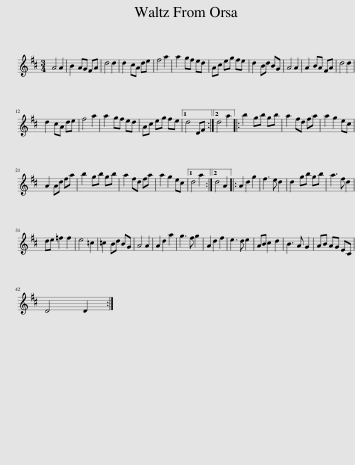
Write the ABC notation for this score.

X:1
L:1/8
M:3/4
I:linebreak $
K:D
V:1 treble
V:1
 A4 A2 | B2 AG FA | d4 d2 | d2 cA de | f4 a2 | %5
 a2 gf ed | Ac eg fe | d2 Bd BG | A4 A2 | A2 BA FA | %10
 d4 d2 |$ d2 cA de | f4 a2 | a2 gf ed | Ac eg fe |1 %15
 d4 DF :|2 d4 a2 |: b2 gb gb | a2 fd fa | a2 g2 ec |$ %20
 A2 Ad fa | b2 gb gb | a2 fd fa | a2 g2 ec |1 d4 a2 :|2 %25
 d4 A2 |: A2 d2 g2 | f3 e d2 | d2 gb gb | a3 f d2 |$ %30
 de =f2 f2 | e4 =c2 | =c2 Bd BG | A4 A2 | A2 d2 a2 | %35
 g3 f g2 | A2 d2 f2 | e3 d e2 | AB c2 d2 | B3 A G2 | %40
 AB AG EC |$ D4 D2 :| %42
